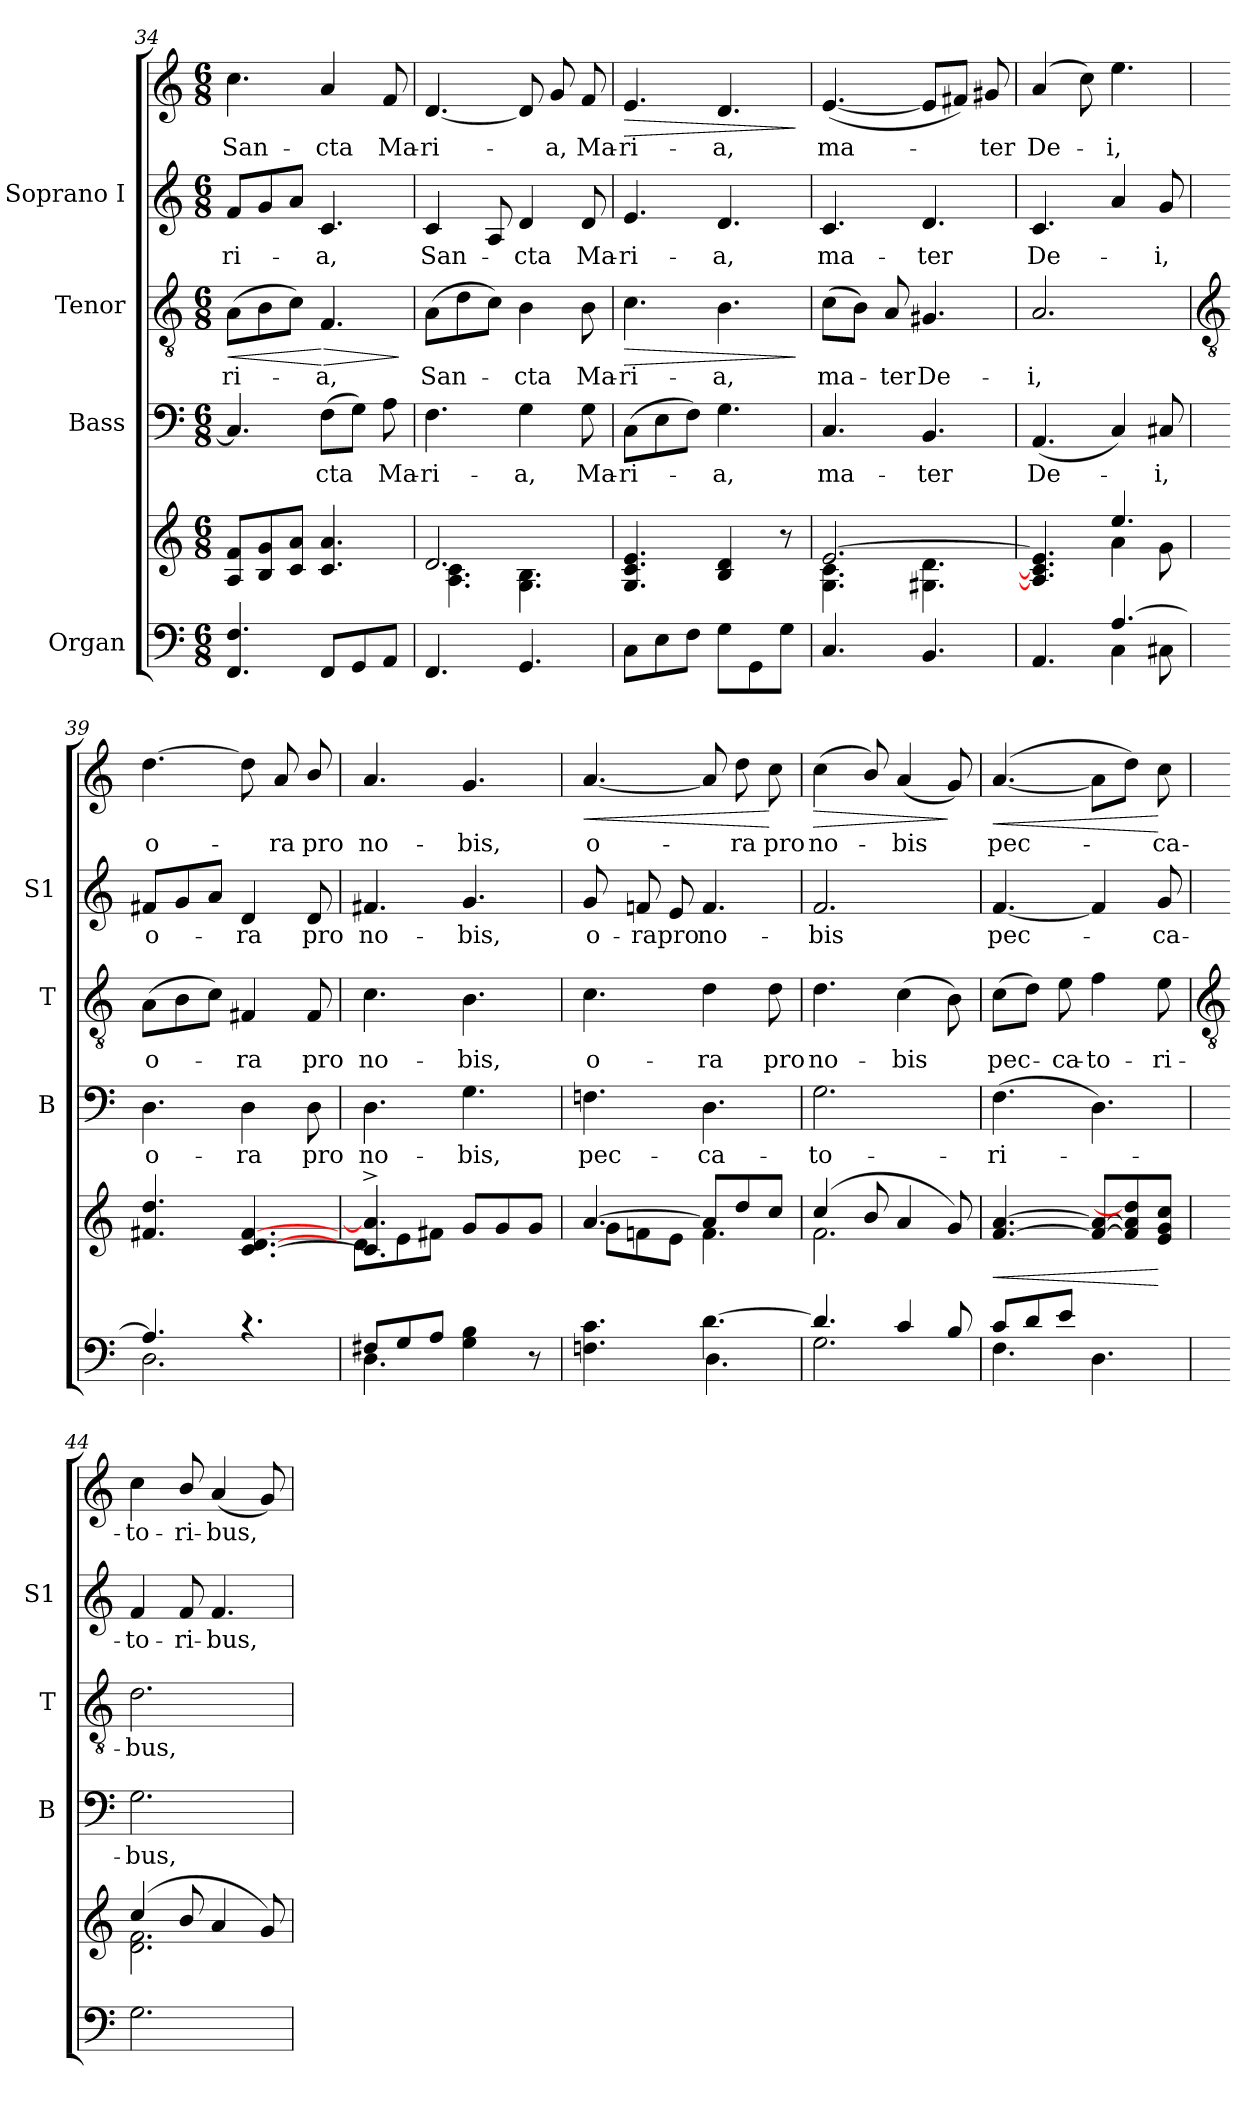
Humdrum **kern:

**kern	**kern	**dynam	**kern	**text	**kern	**text	**dynam	**kern	**text	**kern	**text	**dynam
*part4	*part4	*part4	*part3	*part3	*part2	*part2	*part2	*part1	*part1	*part1	*part1	*part1
*staff6	*staff5	*staff5/6	*staff4	*staff4	*staff3	*staff3	*staff3	*staff2	*staff2	*staff1	*staff1	*staff1/2
*I"Organ	*	*	*I"Bass	*	*I"Tenor	*	*	*I"Soprano I	*	*	*	*
*	*	*	*I'B	*	*I'T	*	*	*I'S1	*	*	*	*
!!LO:LB:g=z
*clefF4	*clefG2	*	*clefF4	*	*clefGv2	*	*	*clefG2	*	*clefG2	*	*
*k[]	*k[]	*	*k[]	*	*k[]	*	*	*k[]	*	*k[]	*	*
*C:	*C:	*	*C:	*	*C:	*	*	*C:	*	*C:	*	*
*M6/8	*M6/8	*	*M6/8	*	*M6/8	*	*	*M6/8	*	*M6/8	*	*
=34	=34	=34	=34	=34	=34	=34	=34	=34	=34	=34	=34	=34
*^	*^	*	*	*	*	*	*	*	*	*	*	*
!	!LO:N:vis=1	!	!LO:N:vis=1	!	!	!	!	!LO:LY:b	!LO:HP:b	!	!LO:LY:b	!	!LO:LY:b	!
4.FF/ 4.F/	2.ryy	8A/ 8f/L	2.ryy	.	4.C]	.	(>8AL	-ri-	<	8fL	-ri-	4.cc	-San-	.
.	.	8B/ 8g/	.	.	.	.	8B	.	.	8g	.	.	.	.
.	.	8c/ 8a/J	.	.	.	.	8cJ)	.	.	8aJ	.	.	.	.
!	!	!	!	!	!	!LO:LY:b	!	!LO:LY:b	!LO:HP:n=1:b	!	!LO:LY:b	!	!LO:LY:b	!
8FF/L	.	4.c/ 4.a/	.	.	(>8FL	cta	4.F	a,	[ >	4.c	a,	4a	-cta	.
8GG/	.	.	.	.	8GJ)	.	.	.	.	.	.	.	.	.
!	!	!	!	!	!	!LO:LY:b	!	!	!	!	!	!	!LO:LY:b	!
8AA/J	.	.	.	.	8A	Ma-	.	.	.	.	.	8f	Ma-	.
*v	*v	*	*	*	*	*	*	*	*	*	*	*	*	*
*	*v	*v	*	*	*	*	*	*	*	*	*	*	*
.	.	.	.	.	.	.	]	.	.	.	.	.
=35	=35	=35	=35	=35	=35	=35	=35	=35	=35	=35	=35	=35
!LO:N:vis=1	!	!	!	!LO:LY:b	!	!LO:LY:b	!	!	!LO:LY:b	!	!LO:LY:b	!
*^	*^	*	*	*	*	*	*	*	*	*	*	*
2.ryy	4.FF/	2.d/	4.A\ 4.c\	.	4.F	-ri-	(>8AL	San-	.	4c	-San-	[4.d	ri-	.
.	.	.	.	.	.	.	8d	.	.	.	.	.	.	.
.	.	.	.	.	.	.	8cJ)	.	.	8A	.	.	.	.
!	!	!	!	!	!	!LO:LY:b	!	!LO:LY:b	!	!	!LO:LY:b	!	!	!
.	4.GG/	.	4.G\ 4.B\	.	4G	-a,	4B	cta	.	4d	cta	8d]	.	.
!	!	!	!	!	!	!	!	!	!	!	!	!	!LO:LY:b	!
.	.	.	.	.	.	.	.	.	.	.	.	8g	a,	.
!	!	!	!	!	!	!LO:LY:b	!	!LO:LY:b	!	!	!LO:LY:b	!	!LO:LY:b	!
.	.	.	.	.	8G	Ma-	8B	Ma-	.	8d	Ma-	8f	Ma-	.
=36	=36	=36	=36	=36	=36	=36	=36	=36	=36	=36	=36	=36	=36	=36
!LO:N:vis=1	!	!	!LO:N:vis=1	!	!	!LO:LY:b	!	!LO:LY:b	!LO:HP:b	!	!LO:LY:b	!	!LO:LY:b	!LO:HP:b
2.ryy	8C\L	4.G/ 4.c/ 4.e/	2.ryy	.	(>8CL	-ri-	4.c	-ri-	>	4.e	ri-	4.e	-ri-	>
.	8E\	.	.	.	8E	.	.	.	.	.	.	.	.	.
.	8F\J	.	.	.	8FJ)	.	.	.	.	.	.	.	.	.
!	!	!	!	!	!	!LO:LY:b	!	!LO:LY:b	!	!	!LO:LY:b	!	!LO:LY:b	!
.	8G\L	4B/ 4d/	.	.	4.G	a,	4.B	-a,	.	4.d	-a,	4.d	-a,	.
.	8GG\	.	.	.	.	.	.	.	.	.	.	.	.	.
.	8G\J	8r	.	.	.	.	.	.	.	.	.	.	.	.
*v	*v	*	*	*	*	*	*	*	*	*	*	*	*	*
*	*v	*v	*	*	*	*	*	*	*	*	*	*	*
.	.	.	.	.	.	.	]	.	.	.	.	]
=37	=37	=37	=37	=37	=37	=37	=37	=37	=37	=37	=37	=37
!LO:N:vis=1	!	!	!	!LO:LY:b	!	!LO:LY:b	!	!	!LO:LY:b	!	!LO:LY:b	!
*^	*^	*	*	*	*	*	*	*	*	*	*	*
2.ryy	4.C/	[2.e/	4.G\ 4.c\	.	4.C	ma-	(>8cL	ma-	.	4.c	ma-	(<[4.e	ma-	.
.	.	.	.	.	.	.	8BJ)	.	.	.	.	.	.	.
!	!	!	!	!	!	!	!	!LO:LY:b	!	!	!	!	!	!
.	.	.	.	.	.	.	8A	ter	.	.	.	.	.	.
!	!	!	!	!	!	!LO:LY:b	!	!LO:LY:b	!	!	!LO:LY:b	!	!	!
.	4.BB/	.	4.G#X\ 4.d\	.	4.BB	-ter	4.G#X	De-	.	4.d	-ter	8eL]	.	.
.	.	.	.	.	.	.	.	.	.	.	.	8f#XJ)	.	.
!	!	!	!	!	!	!	!	!	!	!	!	!	!LO:LY:b	!
.	.	.	.	.	.	.	.	.	.	.	.	8g#X	ter	.
=38	=38	=38	=38	=38	=38	=38	=38	=38	=38	=38	=38	=38	=38	=38
!	!	!	!	!	!	!LO:LY:b	!	!LO:LY:b	!	!	!LO:LY:b	!	!LO:LY:b	!
4.ryy	4.AA/	4.A/] 4.c/] 4.e/]	4.ryy	.	(<4.AA	De-	2.A	-i,	.	4.c	De-	(<4a	De-	.
.	.	.	.	.	.	.	.	.	.	.	.	8cc)	.	.
!	!	!	!	!	!	!	!	!	!	!	!	!	!LO:LY:b	!
[4.A/	4C\	4.ee/	4a\	.	4C)	.	.	.	.	4a	.	4.ee	i,	.
!	!	!	!	!	!	!LO:LY:b	!	!	!	!	!LO:LY:b	!	!	!
.	8C#X\	.	8g\	.	8C#X	i,	.	.	.	8g	i,	.	.	.
!!LO:LB:g=z
=39	=39	=39	=39	=39	=39	=39	=39	=39	=39	=39	=39	=39	=39	=39
*	*	*	*	*	*	*	*clefGv2	*	*	*	*	*	*	*
!	!	!	!LO:N:vis=1	!	!	!LO:LY:b	!	!LO:LY:b	!	!	!LO:LY:b	!	!LO:LY:b	!
4.A/]	2.D\	4.f#X/ 4.dd/	2.ryy	.	4.D	o-	(>8AL	o-	.	8f#XL	o-	[4.dd	o-	.
.	.	.	.	.	.	.	8B	.	.	8g	.	.	.	.
.	.	.	.	.	.	.	8cJ)	.	.	8aJ	.	.	.	.
!	!	!	!	!	!	!LO:LY:b	!	!LO:LY:b	!	!	!LO:LY:b	!	!	!
4.r	.	[4.c/ [4.d/ [4.f#/	.	.	4D	-ra	4F#X	ra	.	4d	ra	8dd]	.	.
!	!	!	!	!	!	!	!	!	!	!	!	!	!LO:LY:b	!
.	.	.	.	.	.	.	.	.	.	.	.	8a	ra	.
!	!	!	!	!	!	!LO:LY:b	!	!LO:LY:b	!	!	!LO:LY:b	!	!LO:LY:b	!
.	.	.	.	.	8D	pro	8F#	pro	.	8d	pro	8b/	pro	.
=40	=40	=40	=40	=40	=40	=40	=40	=40	=40	=40	=40	=40	=40	=40
!	!	!	!	!	!	!LO:LY:b	!	!LO:LY:b	!	!	!LO:LY:b	!	!LO:LY:b	!
8F#X/L	4.D\	4.c/]^ 4.a/]^	8d\L	.	4.D	no-	4.c	no-	.	4.f#X	no-	4.a	no-	.
8G/	.	.	8e\	.	.	.	.	.	.	.	.	.	.	.
8A/J	.	.	8f#X\J	.	.	.	.	.	.	.	.	.	.	.
!	!	!	!	!	!	!LO:LY:b	!	!LO:LY:b	!	!	!LO:LY:b	!	!LO:LY:b	!
4.ryy	4G\ 4B\	8g/L	4.ryy	.	4.G	-bis,	4.B	-bis,	.	4.g	-bis,	4.g	-bis,	.
.	.	8g/	.	.	.	.	.	.	.	.	.	.	.	.
.	8r	8g/J	.	.	.	.	.	.	.	.	.	.	.	.
=41	=41	=41	=41	=41	=41	=41	=41	=41	=41	=41	=41	=41	=41	=41
!	!	!	!	!	!	!LO:LY:b	!	!LO:LY:b	!	!	!LO:LY:b	!	!LO:LY:b	!LO:HP:b
4.ryy	4.Fn\ 4.c\	[4.a/	8g\L	.	4.Fn	pec-	4.c	o-	.	8g	o-	[4.a	o-	<
!	!	!	!	!	!	!	!	!	!	!	!LO:LY:b	!	!	!
.	.	.	8fn\	.	.	.	.	.	.	8fn	-ra	.	.	.
!	!	!	!	!	!	!	!	!	!	!	!LO:LY:b	!	!	!
.	.	.	8e\J	.	.	.	.	.	.	8e	pro	.	.	.
!	!	!	!	!	!	!LO:LY:b	!	!LO:LY:b	!	!	!LO:LY:b	!	!	!
[4.d\	4.D\	8a/L]	4.f\	.	4.D	-ca-	4d	-ra	.	4.f	no-	8a]	.	.
!	!	!	!	!	!	!	!	!	!	!	!	!	!LO:LY:b	!
.	.	8dd/	.	.	.	.	.	.	.	.	.	8dd	ra	.
!	!	!	!	!	!	!	!	!LO:LY:b	!	!	!	!	!LO:LY:b	!
.	.	8cc/J	.	.	.	.	8d	pro	.	.	.	8cc	pro	[
=42	=42	=42	=42	=42	=42	=42	=42	=42	=42	=42	=42	=42	=42	=42
!	!	!	!	!	!	!LO:LY:b	!	!LO:LY:b	!	!	!LO:LY:b	!	!LO:LY:b	!LO:HP:b
4.d/]	2.G\	(>4cc/	2.f\	.	2.G	-to-	4.d	no-	.	2.f	bis	(<4cc	-no-	>
.	.	8b/	.	.	.	.	.	.	.	.	.	8b/)	.	.
!	!	!	!	!	!	!	!	!LO:LY:b	!	!	!	!	!LO:LY:b	!
4c/	.	4a/	.	.	.	.	(>4c	-bis	.	.	.	(<4a	bis	.
8B/	.	8g/)	.	.	.	.	8B)	.	.	.	.	8g)	.	]
=43	=43	=43	=43	=43	=43	=43	=43	=43	=43	=43	=43	=43	=43	=43
!	!	!	!	!LO:HP:b	!	!LO:LY:b	!	!LO:LY:b	!	!	!LO:LY:b	!	!LO:LY:b	!LO:HP:b
8c/L	4.F\	[4.f/ [4.a/	2.ryy	<	(>4.F	-ri-	(>8cL	pec-	.	[4.f	-pec-	(>[4.a	pec-	<
8d/	.	.	.	.	.	.	8dJ)	.	.	.	.	.	.	.
!	!	!	!	!	!	!	!	!LO:LY:b	!	!	!	!	!	!
8e/J	.	.	.	.	.	.	8e	ca-	.	.	.	.	.	.
!	!	!	!	!	!	!	!	!LO:LY:b	!	!	!	!	!	!
4.ryy	4.D\	8f/_ 8a/_L	.	.	4.D)	.	4f	-to-	.	4f]	.	8aL]	.	.
.	.	8f/] 8a/] 8dd/]	.	.	.	.	.	.	.	.	.	8ddJ)	.	.
!	!	!	!	!	!	!	!	!LO:LY:b	!	!	!LO:LY:b	!	!LO:LY:b	!
.	.	8e/ 8g/ 8cc/J	.	[	.	.	8e	-ri-	.	8g	ca-	8cc	ca-	[
!!LO:LB:g=z
=44	=44	=44	=44	=44	=44	=44	=44	=44	=44	=44	=44	=44	=44	=44
*	*	*	*	*	*	*	*clefGv2	*	*	*	*	*	*	*
!LO:N:vis=1	!	!	!	!	!	!LO:LY:b	!	!LO:LY:b	!	!	!LO:LY:b	!	!LO:LY:b	!
2.ryy	2.G	(>4cc/	2.d\ 2.f\	.	2.G	bus,	2.d	-bus,	.	4f	to-	4cc	-to-	.
!	!	!	!	!	!	!	!	!	!	!	!LO:LY:b	!	!LO:LY:b	!
.	.	8b/	.	.	.	.	.	.	.	8f	-ri-	8b/	-ri-	.
!	!	!	!	!	!	!	!	!	!	!	!LO:LY:b	!	!LO:LY:b	!
.	.	4a/	.	.	.	.	.	.	.	4.f	-bus,	(<4a	-bus,	.
.	.	8g/)	.	.	.	.	.	.	.	.	.	8g)	.	.
*v	*v	*	*	*	*	*	*	*	*	*	*	*	*	*
*	*v	*v	*	*	*	*	*	*	*	*	*	*	*
=	=	=	=	=	=	=	=	=	=	=	=	=
*-	*-	*-	*-	*-	*-	*-	*-	*-	*-	*-	*-	*-
